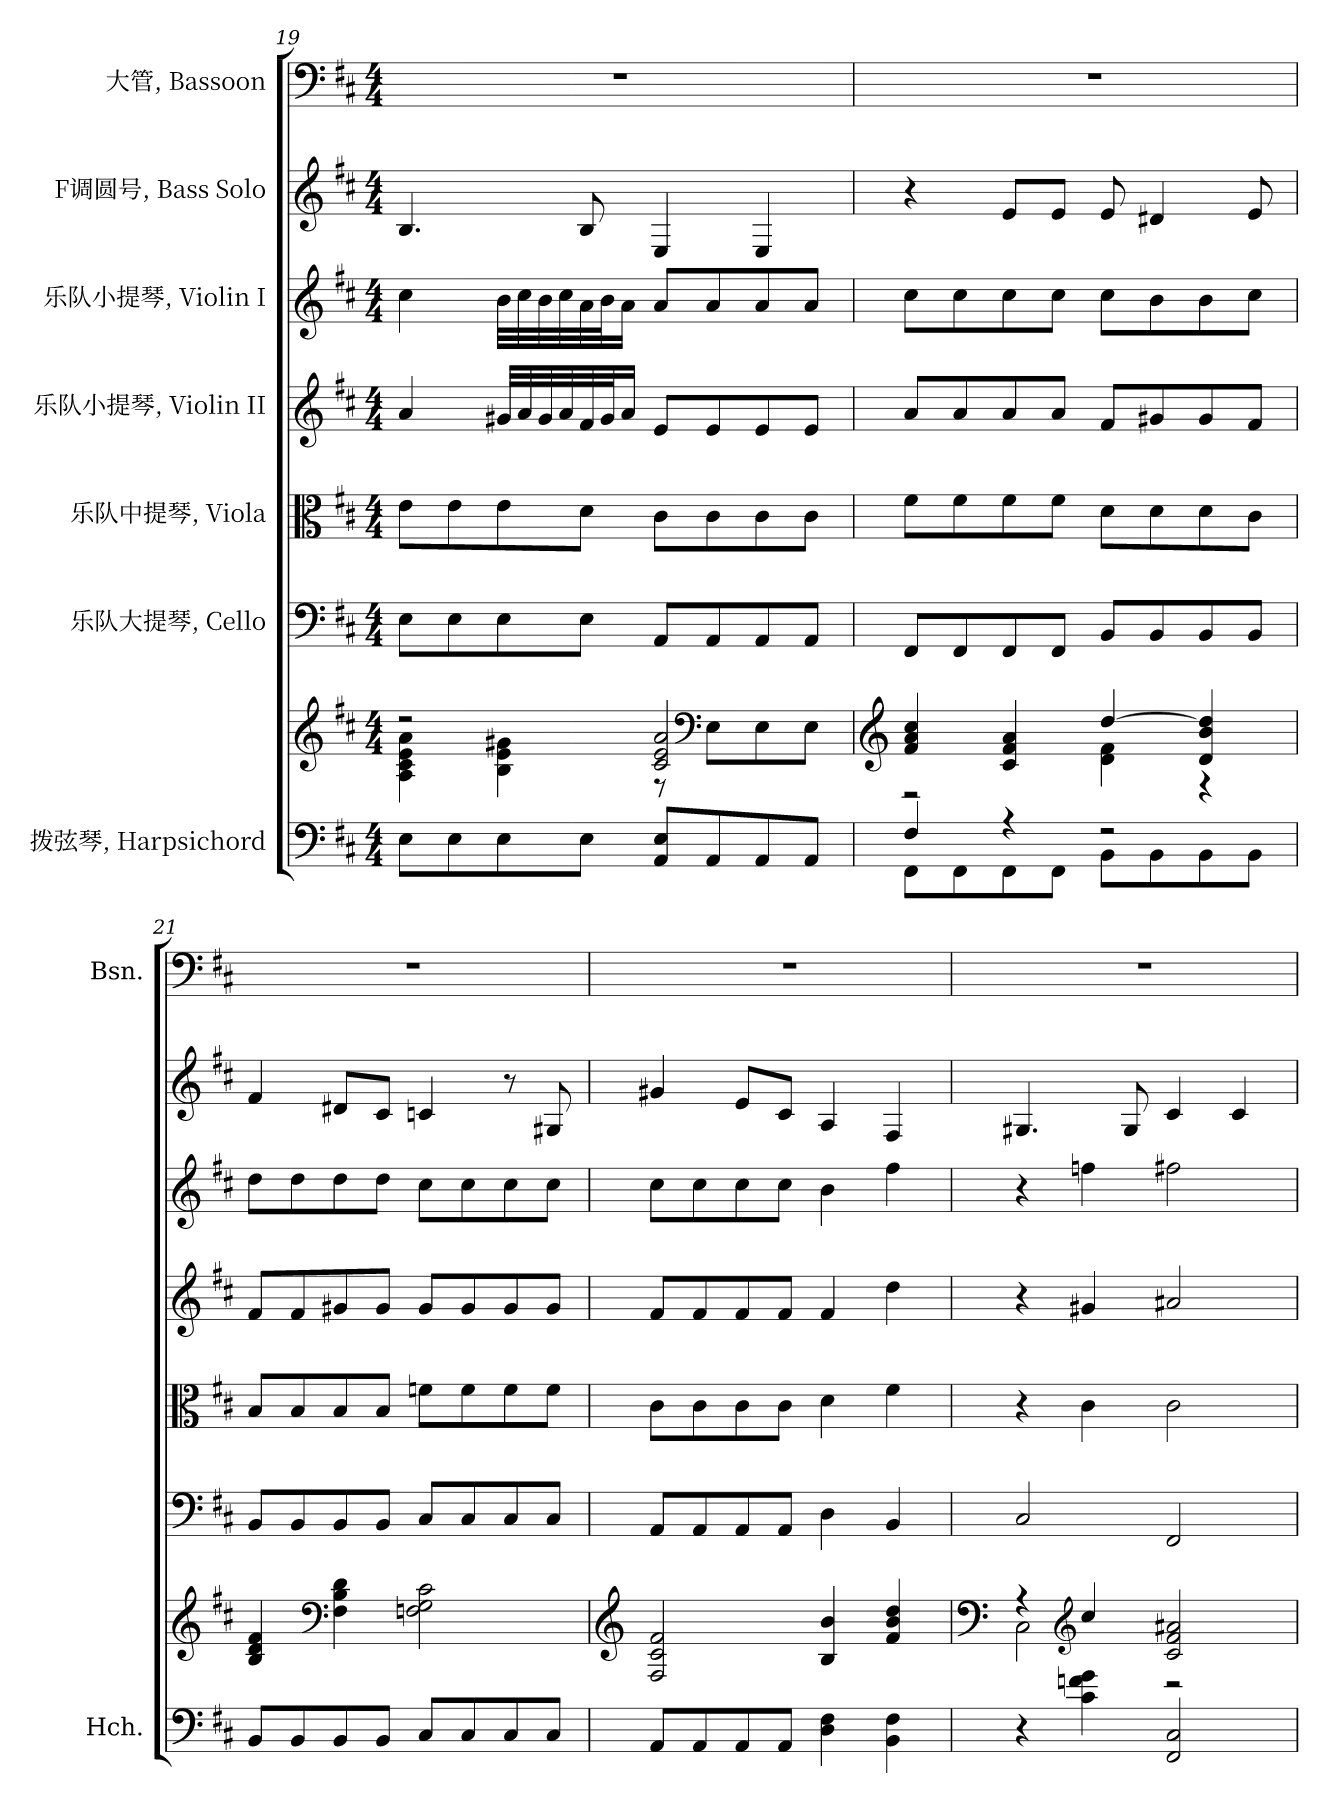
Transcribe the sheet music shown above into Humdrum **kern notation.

**kern	**kern	**kern	**kern	**kern	**kern	**kern	**kern
*part7	*part7	*part6	*part5	*part4	*part3	*part2	*part1
*staff8	*staff7	*staff6	*staff5	*staff4	*staff3	*staff2	*staff1
*I"拨弦琴, Harpsichord	*	*I"乐队大提琴, Cello	*I"乐队中提琴, Viola	*I"乐队小提琴, Violin II	*I"乐队小提琴, Violin I	*I"F调圆号, Bass Solo	*I"大管, Bassoon
*I'Hch.	*	*	*	*	*	*	*I'Bsn.
!!LO:PB:g=z
*clefF4	*clefG2	*clefF4	*clefC3	*clefG2	*clefG2	*clefG2	*clefF4
*	*	*	*	*	*	*ITrd4c7	*
*k[f#c#]	*k[f#c#]	*k[f#c#]	*k[f#c#]	*k[f#c#]	*k[f#c#]	*k[f#]	*k[f#c#]
*M4/4	*M4/4	*M4/4	*M4/4	*M4/4	*M4/4	*M4/4	*M4/4
=19	=19	=19	=19	=19	=19	=19	=19
*	*^	*	*	*	*	*	*
8E\L	2r	4A\ 4c#\ 4e\ 4a\	8E\L	8e\L	4a/	4cc#\	4.E/	1r
8E\	.	.	8E\	8e\	.	.	.	.
8E\	.	4B\ 4e\ 4g#X\	8E\	8e\	32g#X/LLL	32b\LLL	.	.
.	.	.	.	.	32a/	32cc#\	.	.
.	.	.	.	.	32g#/	32b\	.	.
.	.	.	.	.	32a/	32cc#\	.	.
8E\J	.	.	8E\J	8d\J	32f#/	32a\	8E/	.
.	.	.	.	.	32g#/J	32b\J	.	.
.	.	.	.	.	16a/JJ	16a\JJ	.	.
8AA/ 8E/L	2c#/ 2e/ 2a/	8r	8AA/L	8c#\L	8e/L	8a/L	4AA/	.
*	*clefF4	*	*	*	*	*	*	*
8AA/	.	8E\L	8AA/	8c#\	8e/	8a/	.	.
8AA/	.	8E\	8AA/	8c#\	8e/	8a/	4AA/	.
8AA/J	.	8E\J	8AA/J	8c#\J	8e/J	8a/J	.	.
=20	=20	=20	=20	=20	=20	=20	=20	=20
*	*clefG2	*	*	*	*	*	*	*
*^	*	*	*	*	*	*	*	*
4F#/	8FF#\L	4f#/ 4a/ 4cc#/	2r	8FF#/L	8f#\L	8a/L	8cc#\L	4r	1r
.	8FF#\	.	.	8FF#/	8f#\	8a/	8cc#\	.	.
4r	8FF#\	4c#/ 4f#/ 4a/	.	8FF#/	8f#\	8a/	8cc#\	8A/L	.
.	8FF#\J	.	.	8FF#/J	8f#\J	8a/J	8cc#\J	8A/J	.
2r	8BB\L	[4dd/	4d\ 4f#\	8BB/L	8d\L	8f#/L	8cc#\L	8A/	.
.	8BB\	.	.	8BB/	8d\	8g#X/	8b\	4G#X/	.
.	8BB\	4d/ 4b/ 4dd/]	4r	8BB/	8d\	8g#/	8b\	.	.
.	8BB\J	.	.	8BB/J	8c#\J	8f#/J	8cc#\J	8A/	.
*v	*v	*	*	*	*	*	*	*	*
*	*v	*v	*	*	*	*	*	*
=21	=21	=21	=21	=21	=21	=21	=21
8BB/L	4B/ 4d/ 4f#/	8BB/L	8B/L	8f#/L	8dd\L	4B/	1r
8BB/	.	8BB/	8B/	8f#/	8dd\	.	.
*	*clefF4	*	*	*	*	*	*
8BB/	4F#\ 4B\ 4d\	8BB/	8B/	8g#X/	8dd\	8G#X/L	.
8BB/J	.	8BB/J	8B/J	8g#/J	8dd\J	8F#/J	.
8C#/L	2Fn\ 2G\ 2c#\	8C#/L	8fn\L	8g#/L	8cc#\L	4Fn/	.
8C#/	.	8C#/	8f\	8g#/	8cc#\	.	.
8C#/	.	8C#/	8f\	8g#/	8cc#\	8r	.
8C#/J	.	8C#/J	8f\J	8g#/J	8cc#\J	8C#X/	.
!!LO:PB:g=z
=22	=22	=22	=22	=22	=22	=22	=22
*	*clefG2	*	*	*	*	*	*
8AA/L	2F#/ 2c#/ 2f#/	8AA/L	8c#\L	8f#/L	8cc#\L	4c#X/	1r
8AA/	.	8AA/	8c#\	8f#/	8cc#\	.	.
8AA/	.	8AA/	8c#\	8f#/	8cc#\	8A/L	.
8AA/J	.	8AA/J	8c#\J	8f#/J	8cc#\J	8F#/J	.
4D\ 4F#\	4B/ 4b/	4D\	4d\	4f#/	4b\	4D/	.
4BB\ 4F#\	4f#/ 4b/ 4dd/	4BB/	4f#\	4dd\	4ff#\	4BB/	.
=23	=23	=23	=23	=23	=23	=23	=23
*	*clefF4	*	*	*	*	*	*
*	*^	*	*	*	*	*	*
4r	4r	2C#\	2C#/	4r	4r	4r	4.C#X/	1r
*	*clefG2	*	*	*	*	*	*	*
4c#\ 4fn\ 4g\	4cc#/	.	.	4c#\	4g#X/	4ffn\	.	.
.	.	.	.	.	.	.	8C#/	.
2FF#/ 2C#/	2c#/ 2f#/ 2a#X/	2r	2FF#/	2c#\	2a#X/	2ff#X\	4F#/	.
.	.	.	.	.	.	.	4F#/	.
*	*v	*v	*	*	*	*	*	*
=	=	=	=	=	=	=	=
*-	*-	*-	*-	*-	*-	*-	*-
